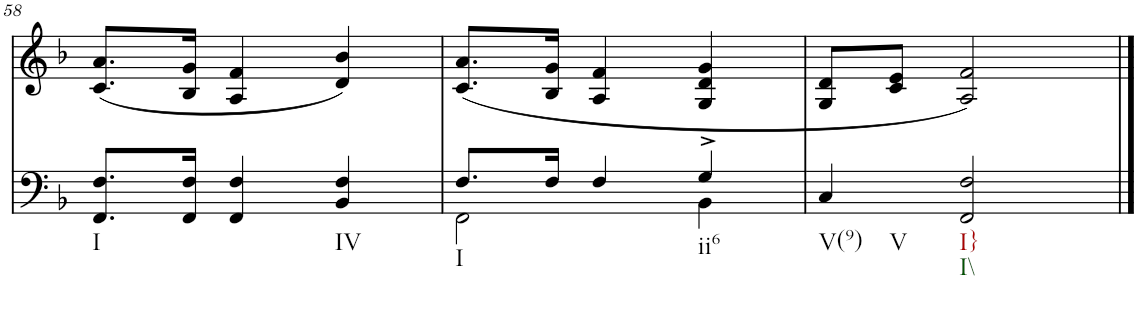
**kern	**kern
*part2	*part1
*staff2	*staff1
*I"Piano	*I"Piano
*I'Pno	*I'Pno
!!LO:PB:g=z
*clefF4	*clefG2
*k[b-]	*k[b-]
*M3/4	*M3/4
=58	=58
!LO:TX:b:t=I	!
8.FF/ 8.F/L	(8.c/ 8.a/L
16FF/ 16F/Jk	16B-/ 16g/Jk
4FF/ 4F/	4A/ 4f/
!LO:TX:b:t=IV	!
4BB-/ 4F/	4d/ 4b-/)
=59	=59
*^	*
!LO:TX:b:t=I	!	!
8.F/L	2FF\	(8.c/ 8.a/L
16F/Jk	.	16B-/ 16g/Jk
4F/	.	4A/ 4f/
!LO:TX:b:t=ii6	!	!
4G^/	4BB-\	4G/ 4d/ 4g/
=60	=60	=60
!LO:TX:b:t=V(9)	!	!
!LO:TX:b:t=V	!	!
*v	*v	*
4C/	8G/ 8d/L
.	8c/ 8e/J
!LO:TX:b:t=I}	!
!LO:TX:b:t=I\\	!
2FF/ 2F/	2A/ 2f/)
==	==
*-	*-
